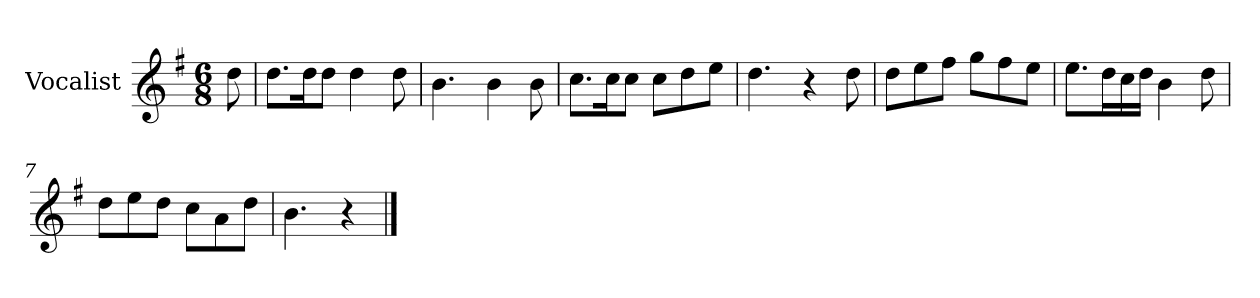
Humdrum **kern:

**kern
*part1
*staff1
*I"Vocalist
*k[f#]
*G:
*M6/8
=
8dd
=1
8.ddL
16ddK
8ddJ
4dd
8dd
=2
4.b
4b
8b
=3
8.ccL
16ccK
8ccJ
8ccL
8dd
8eeJ
=4
4.dd
4r
8dd
=5
8ddL
8ee
8ff#J
8ggL
8ff#
8eeJ
=6
8.eeL
16ddL
16cc
16ddJJ
4b
8dd
=7
8ddL
8ee
8ddJ
8ccL
8a
8ddJ
=8
4.b
4r
==
*-
